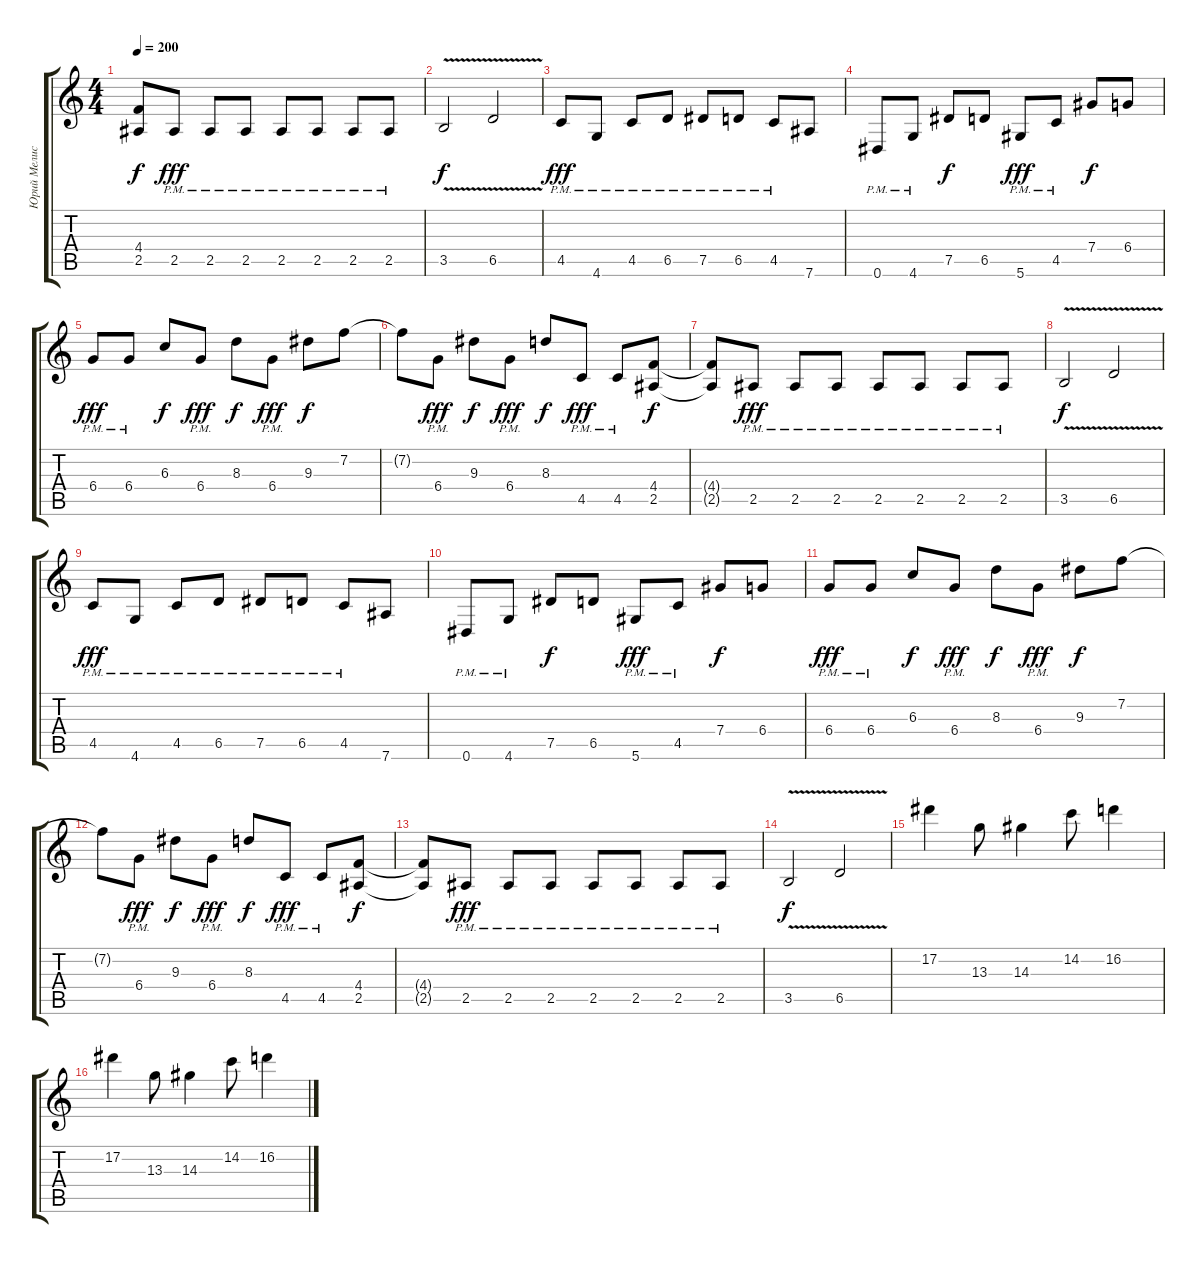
\track ("Юрий Мелисов" "Юрий Мелис") {instrument distortionguitar}
\staff {score tabs}
\tuning (Eb4 Bb3 Gb3 Db3 Ab2 Eb2) {hide}
\ts (4 4)
\tempo 200
\clef g2
\ks c
(4.4{t} 2.5{t}).8{dy f} 2.5{pm}.8{dy fff} 2.5{pm}.8 2.5{pm}.8 2.5{pm}.8 2.5{pm}.8 2.5{pm}.8 2.5{pm}.8 |
3.5{v}.2{dy f} 6.5{v}.2 |
4.5{pm}.8{dy fff} 4.6{pm}.8 4.5{pm}.8 6.5{pm}.8 7.5{pm}.8 6.5{pm}.8 4.5{pm}.8 7.6.8 |
0.6{pm}.8 4.6{pm}.8 7.5.8{dy f} 6.5.8 5.6{pm}.8{dy fff} 4.5{pm}.8 7.4.8{dy f} 6.4.8 |
6.4{pm}.8{dy fff} 6.4{pm}.8 6.3.8{dy f} 6.4{pm}.8{dy fff} 8.3.8{dy f} 6.4{pm}.8{dy fff} 9.3.8{dy f} 7.2.8 |
7.2{t}.8 6.4{pm}.8{dy fff} 9.3.8{dy f} 6.4{pm}.8{dy fff} 8.3.8{dy f} 4.5{pm}.8{dy fff} 4.5{pm}.8 (4.4 2.5).8{dy f} |
(4.4{t} 2.5{t}).8 2.5{pm}.8{dy fff} 2.5{pm}.8 2.5{pm}.8 2.5{pm}.8 2.5{pm}.8 2.5{pm}.8 2.5{pm}.8 |
3.5{v}.2{dy f} 6.5{v}.2 |
4.5{pm}.8{dy fff} 4.6{pm}.8 4.5{pm}.8 6.5{pm}.8 7.5{pm}.8 6.5{pm}.8 4.5{pm}.8 7.6.8 |
0.6{pm}.8 4.6{pm}.8 7.5.8{dy f} 6.5.8 5.6{pm}.8{dy fff} 4.5{pm}.8 7.4.8{dy f} 6.4.8 |
6.4{pm}.8{dy fff} 6.4{pm}.8 6.3.8{dy f} 6.4{pm}.8{dy fff} 8.3.8{dy f} 6.4{pm}.8{dy fff} 9.3.8{dy f} 7.2.8 |
7.2{t}.8 6.4{pm}.8{dy fff} 9.3.8{dy f} 6.4{pm}.8{dy fff} 8.3.8{dy f} 4.5{pm}.8{dy fff} 4.5{pm}.8 (4.4 2.5).8{dy f} |
(4.4{t} 2.5{t}).8 2.5{pm}.8{dy fff} 2.5{pm}.8 2.5{pm}.8 2.5{pm}.8 2.5{pm}.8 2.5{pm}.8 2.5{pm}.8 |
3.5{v}.2{dy f} 6.5{v}.2 |
17.2.4 13.3.8 14.3.4 14.2.8 16.2.4 |
17.2.4 13.3.8 14.3.4 14.2.8 16.2.4
